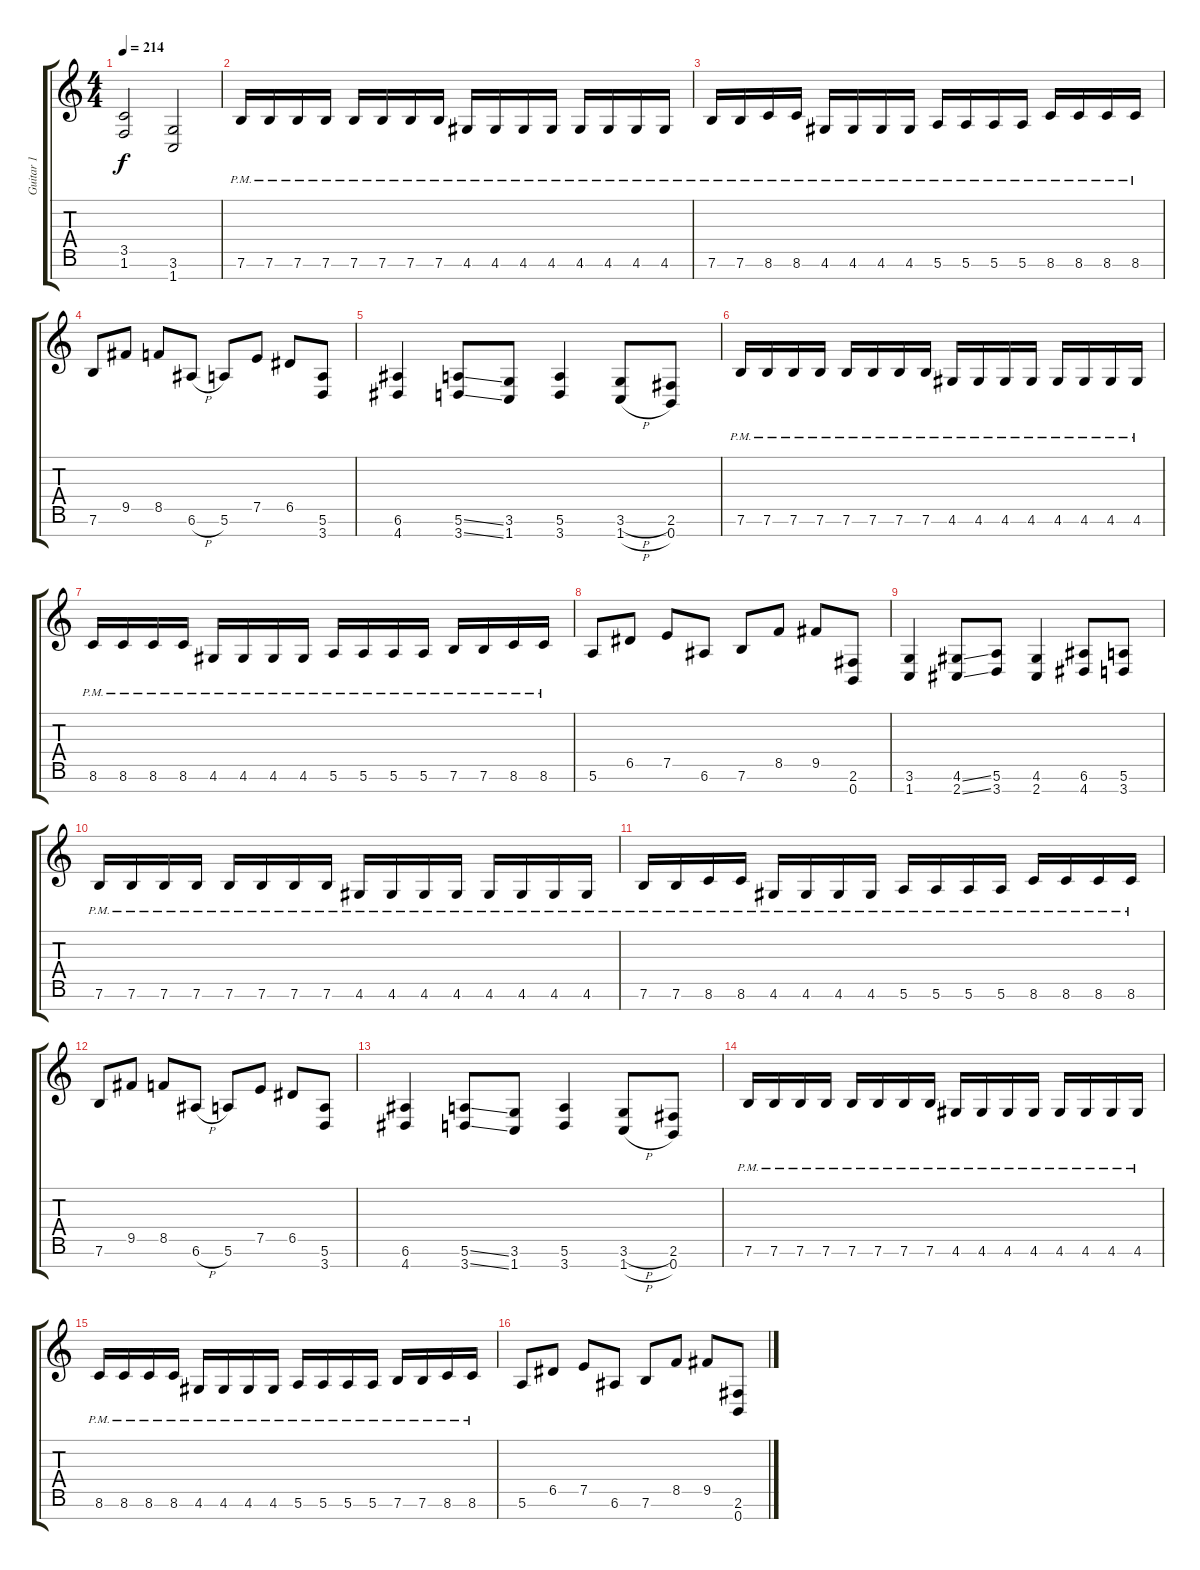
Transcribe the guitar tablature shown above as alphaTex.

\track ("Guitar 1            " "Guitar 1  ") {instrument overdrivenguitar}
\staff {score tabs}
\tuning (E4 B3 G3 D3 A2 E2 B1) {hide}
\ts (4 4)
\tempo 214
\clef g2
\ks c
(3.5 1.6).2{dy f} (3.6 1.7).2 |
7.6{pm}.16 7.6{pm}.16 7.6{pm}.16 7.6{pm}.16 7.6{pm}.16 7.6{pm}.16 7.6{pm}.16 7.6{pm}.16 4.6{pm}.16 4.6{pm}.16 4.6{pm}.16 4.6{pm}.16 4.6{pm}.16 4.6{pm}.16 4.6{pm}.16 4.6{pm}.16 |
7.6{pm}.16 7.6{pm}.16 8.6{pm}.16 8.6{pm}.16 4.6{pm}.16 4.6{pm}.16 4.6{pm}.16 4.6{pm}.16 5.6{pm}.16 5.6{pm}.16 5.6{pm}.16 5.6{pm}.16 8.6{pm}.16 8.6{pm}.16 8.6{pm}.16 8.6{pm}.16 |
7.6.8 9.5.8 8.5.8 6.6{h}.8 5.6.8 7.5.8 6.5.8 (5.6 3.7).8 |
(6.6 4.7).4 (5.6{ss} 3.7{ss}).8 (3.6 1.7).8 (5.6 3.7).4 (3.6{h} 1.7{h}).8 (2.6 0.7).8 |
7.6{pm}.16 7.6{pm}.16 7.6{pm}.16 7.6{pm}.16 7.6{pm}.16 7.6{pm}.16 7.6{pm}.16 7.6{pm}.16 4.6{pm}.16 4.6{pm}.16 4.6{pm}.16 4.6{pm}.16 4.6{pm}.16 4.6{pm}.16 4.6{pm}.16 4.6{pm}.16 |
8.6{pm}.16 8.6{pm}.16 8.6{pm}.16 8.6{pm}.16 4.6{pm}.16 4.6{pm}.16 4.6{pm}.16 4.6{pm}.16 5.6{pm}.16 5.6{pm}.16 5.6{pm}.16 5.6{pm}.16 7.6{pm}.16 7.6{pm}.16 8.6{pm}.16 8.6{pm}.16 |
5.6.8 6.5.8 7.5.8 6.6.8 7.6.8 8.5.8 9.5.8 (2.6 0.7).8 |
(3.6 1.7).4 (4.6{ss} 2.7{ss}).8 (5.6 3.7).8 (4.6 2.7).4 (6.6 4.7).8 (5.6 3.7).8 |
7.6{pm}.16 7.6{pm}.16 7.6{pm}.16 7.6{pm}.16 7.6{pm}.16 7.6{pm}.16 7.6{pm}.16 7.6{pm}.16 4.6{pm}.16 4.6{pm}.16 4.6{pm}.16 4.6{pm}.16 4.6{pm}.16 4.6{pm}.16 4.6{pm}.16 4.6{pm}.16 |
7.6{pm}.16 7.6{pm}.16 8.6{pm}.16 8.6{pm}.16 4.6{pm}.16 4.6{pm}.16 4.6{pm}.16 4.6{pm}.16 5.6{pm}.16 5.6{pm}.16 5.6{pm}.16 5.6{pm}.16 8.6{pm}.16 8.6{pm}.16 8.6{pm}.16 8.6{pm}.16 |
7.6.8 9.5.8 8.5.8 6.6{h}.8 5.6.8 7.5.8 6.5.8 (5.6 3.7).8 |
(6.6 4.7).4 (5.6{ss} 3.7{ss}).8 (3.6 1.7).8 (5.6 3.7).4 (3.6{h} 1.7{h}).8 (2.6 0.7).8 |
7.6{pm}.16 7.6{pm}.16 7.6{pm}.16 7.6{pm}.16 7.6{pm}.16 7.6{pm}.16 7.6{pm}.16 7.6{pm}.16 4.6{pm}.16 4.6{pm}.16 4.6{pm}.16 4.6{pm}.16 4.6{pm}.16 4.6{pm}.16 4.6{pm}.16 4.6{pm}.16 |
8.6{pm}.16 8.6{pm}.16 8.6{pm}.16 8.6{pm}.16 4.6{pm}.16 4.6{pm}.16 4.6{pm}.16 4.6{pm}.16 5.6{pm}.16 5.6{pm}.16 5.6{pm}.16 5.6{pm}.16 7.6{pm}.16 7.6{pm}.16 8.6{pm}.16 8.6{pm}.16 |
5.6.8 6.5.8 7.5.8 6.6.8 7.6.8 8.5.8 9.5.8 (2.6 0.7).8
